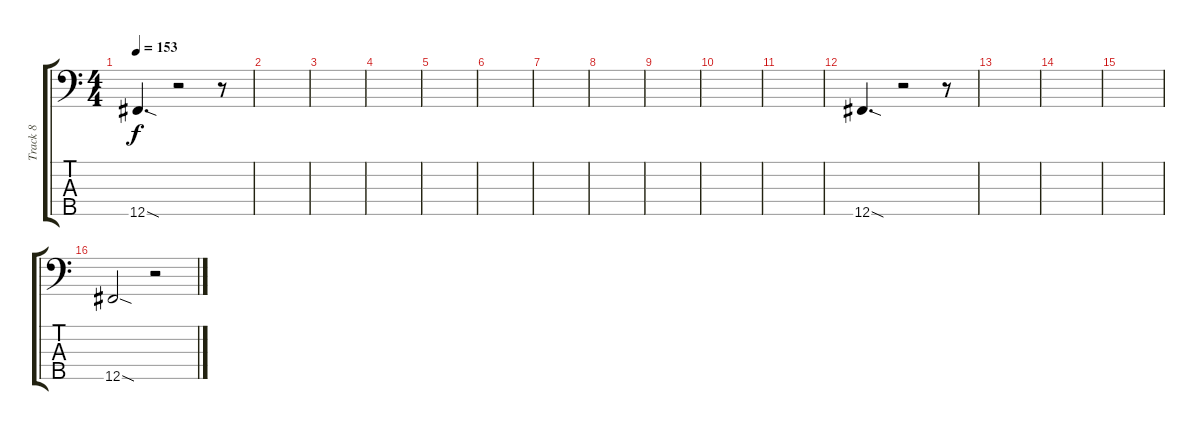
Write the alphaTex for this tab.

\track ("Track 8" "Track 8") {instrument fretlessbass}
\staff {score tabs}
\tuning (E2 B1 Gb1 Db1 Gb0) {hide}
\ts (4 4)
\tempo 153
\clef f4
\ks c
12.5{sod}.4{d dy f} r.2 r.8 |
|
|
|
|
|
|
|
|
|
|
12.5{sod}.4{d} r.2 r.8 |
|
|
|
12.5{sod}.2 r.2
